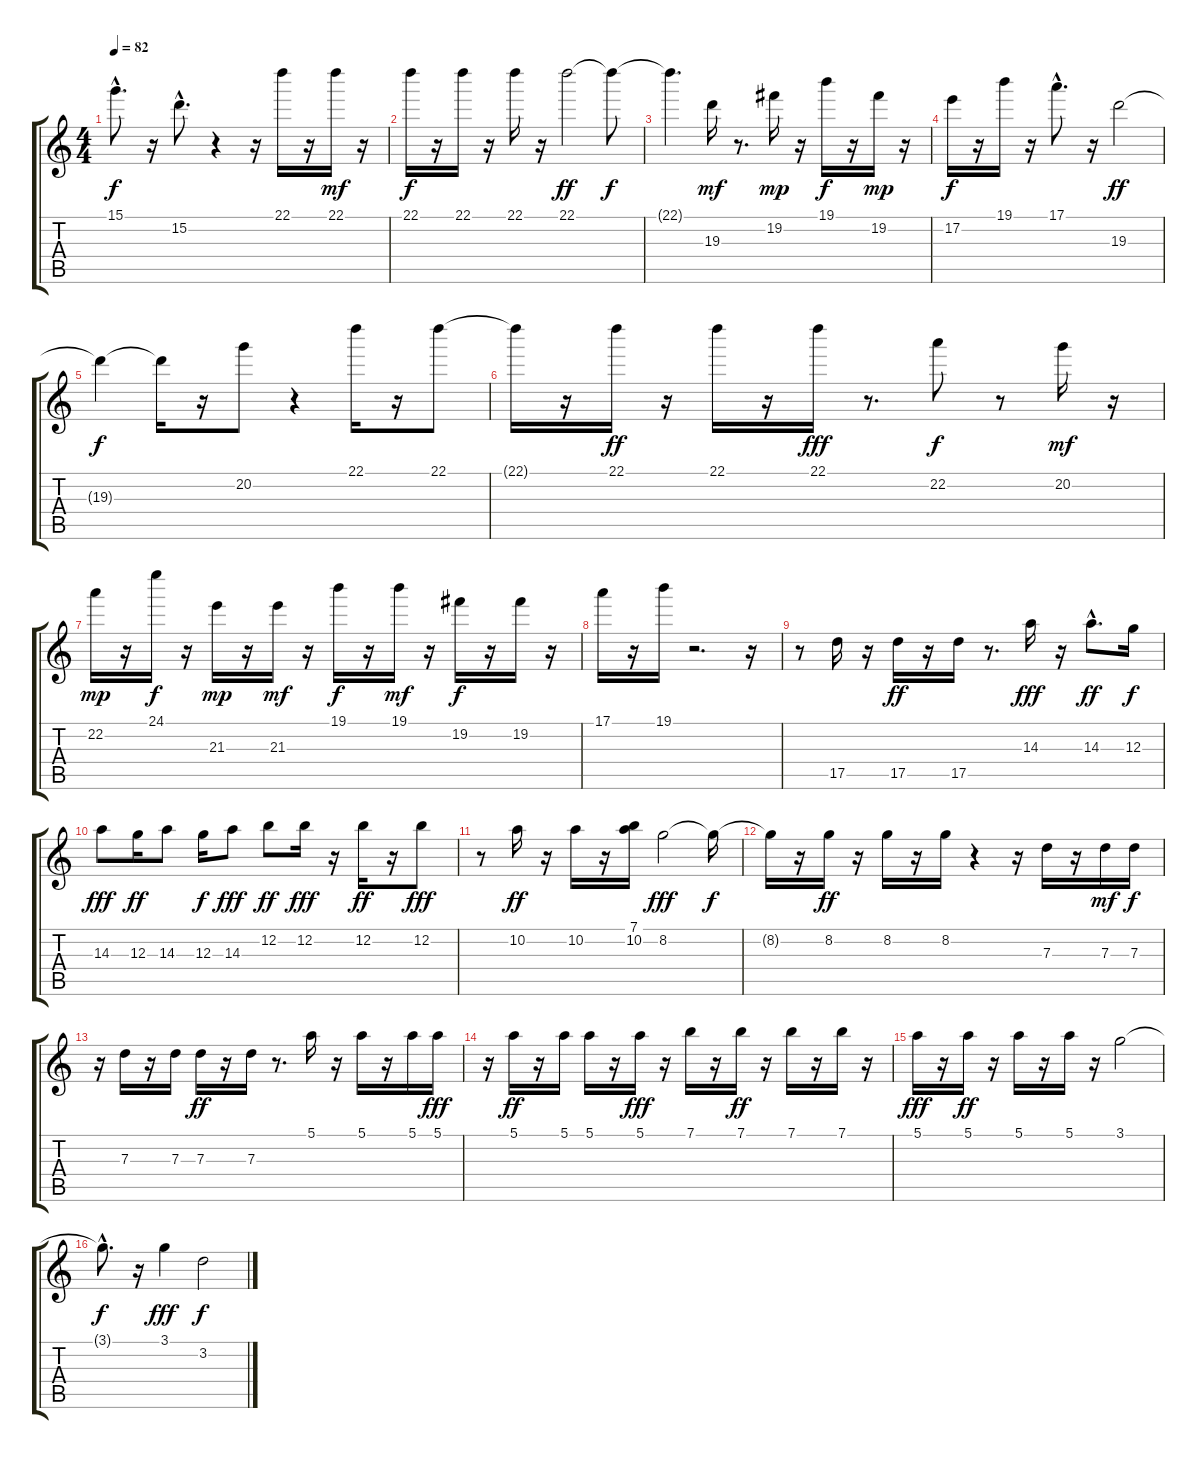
\track "" {instrument electricguitarjazz}
\staff {score tabs}
\tuning (E4 B3 G3 D3 A2 E2) {hide}
\ts (4 4)
\tempo 82
\clef g2
\ks c
15.1{hac t}.8{d dy f} r.16 15.2{hac}.8{d} r.4 r.16 22.1.16 r.16 22.1.16{dy mf} r.16 |
22.1.16{dy f} r.16 22.1.16 r.16 22.1.16 r.16 22.1.2{dy ff} 22.1{t}.8{dy f} |
22.1{t}.4{d} 19.3.16{dy mf} r.8{d} 19.2.16{dy mp} r.16 19.1.16{dy f} r.16 19.2.16{dy mp} r.16 |
17.2.16{dy f} r.16 19.1.16 r.16 17.1{hac}.8{d} r.16 19.3.2{dy ff} |
19.3{t}.4{dy f} 19.3{t}.16 r.16 20.2.8 r.4 22.1.16 r.16 22.1.8 |
22.1{t}.16 r.16 22.1.16{dy ff} r.16 22.1.16 r.16 22.1.16{dy fff} r.8{d} 22.2.8{dy f} r.8 20.2.16{dy mf} r.16 |
22.2.16{dy mp} r.16 24.1.16{dy f} r.16 21.3.16{dy mp} r.16 21.3.16{dy mf} r.16 19.1.16{dy f} r.16 19.1.16{dy mf} r.16 19.2.16{dy f} r.16 19.2.16 r.16 |
17.1.16 r.16 19.1.16 r.2{d} r.16 |
r.8 17.5.16 r.16 17.5.16{dy ff} r.16 17.5.16 r.8{d} 14.3.16{dy fff} r.16 14.3{hac}.8{d dy ff} 12.3.16{dy f} |
14.3.8{dy fff} 12.3.16{dy ff} 14.3.8 12.3.16{dy f} 14.3.8{dy fff} 12.2.8{dy ff} 12.2.16{dy fff} r.16 12.2.16{dy ff} r.16 12.2.8{dy fff} |
r.8 10.2.16{dy ff} r.16 10.2.16 r.16 (7.1 10.2).16 8.2.2{dy fff} 8.2{t}.16{dy f} |
8.2{t}.16 r.16 8.2.16{dy ff} r.16 8.2.16 r.16 8.2.16 r.4 r.16 7.3.16 r.16 7.3.16{dy mf} 7.3.16{dy f} |
r.16 7.3.16 r.16 7.3.16 7.3.16{dy ff} r.16 7.3.16 r.8{d} 5.1.16 r.16 5.1.16 r.16 5.1.16 5.1.16{dy fff} |
r.16 5.1.16{dy ff} r.16 5.1.16 5.1.16 r.16 5.1.16{dy fff} r.16 7.1.16 r.16 7.1.16{dy ff} r.16 7.1.16 r.16 7.1.16 r.16 |
5.1.16{dy fff} r.16 5.1.16{dy ff} r.16 5.1.16 r.16 5.1.16 r.16 3.1.2 |
3.1{hac t}.8{d dy f} r.16 3.1.4{dy fff} 3.2.2{dy f}
